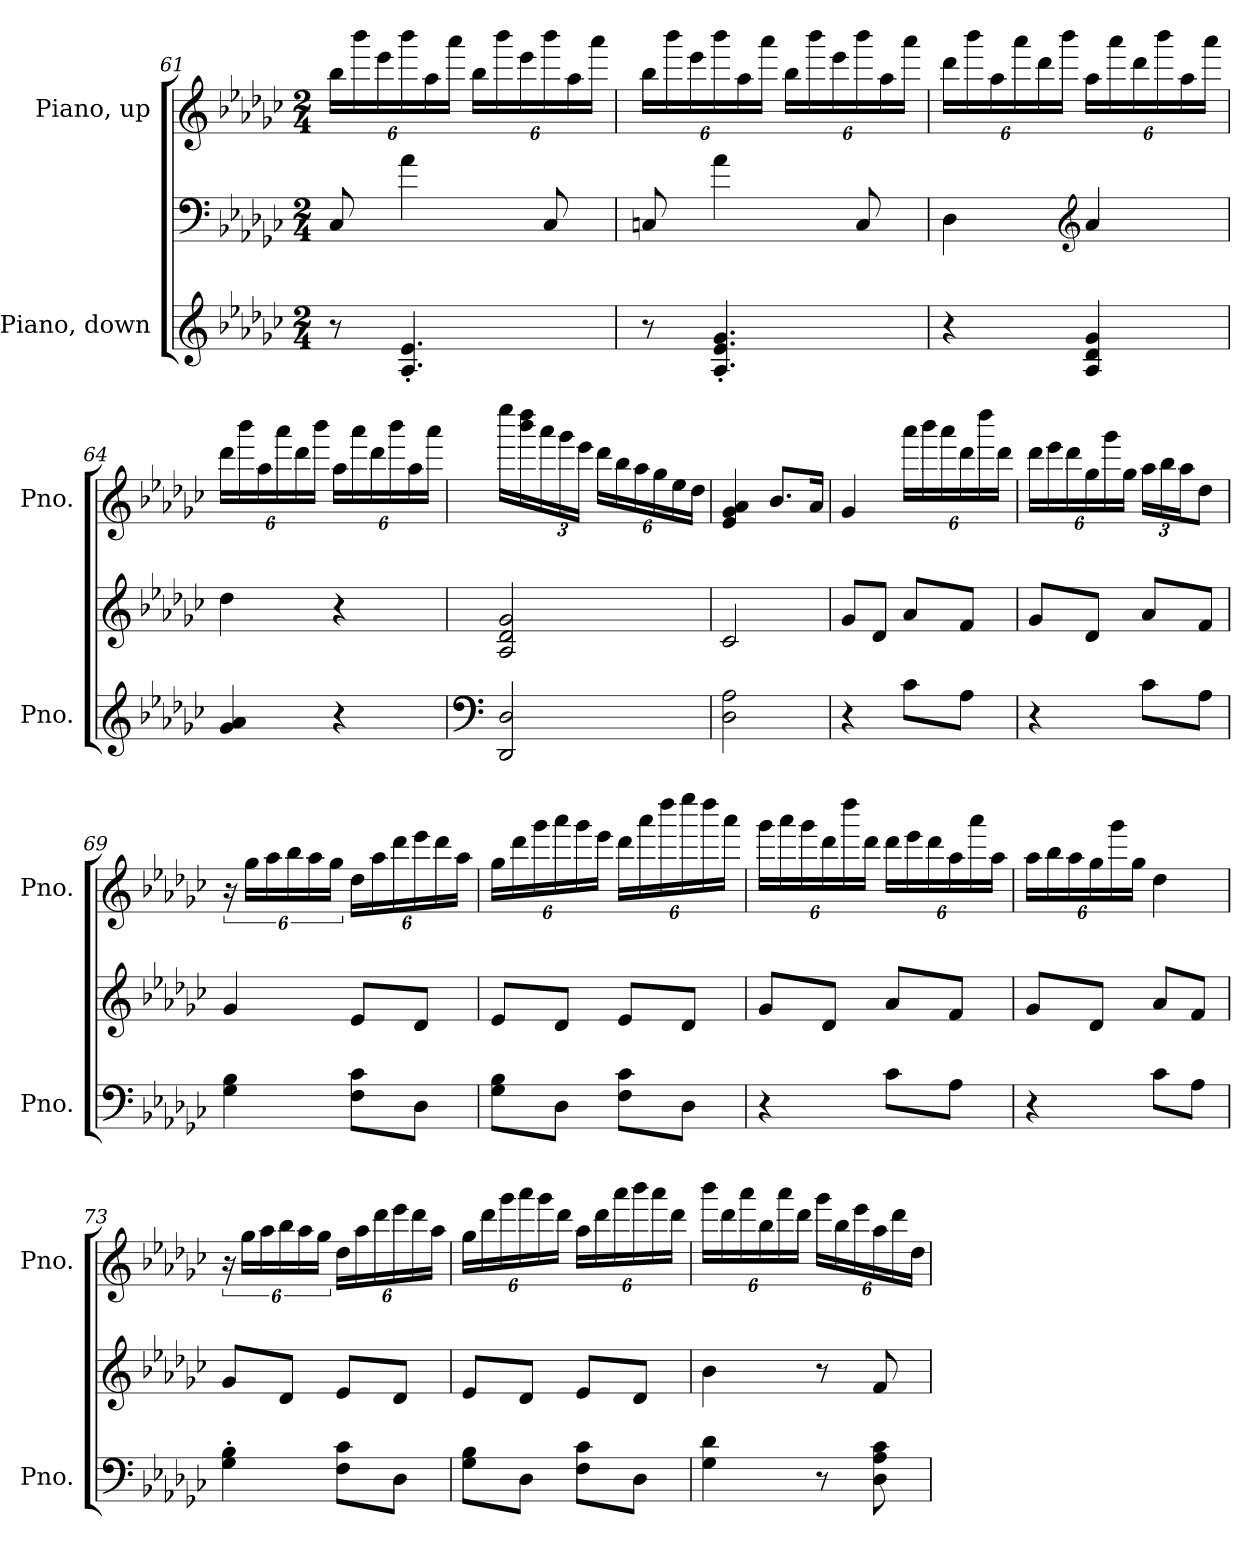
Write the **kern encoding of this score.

**kern	**kern	**kern
*part2	*part2	*part1
*staff3	*staff2	*staff1
*I"Piano, down	*	*I"Piano, up
*I'Pno.	*	*I'Pno.
!!LO:PB:g=z
*clefG2	*clefF4	*clefG2
*k[b-e-a-d-g-c-]	*k[b-e-a-d-g-c-]	*k[b-e-a-d-g-c-]
*M2/4	*M2/4	*M2/4
*	*	*Xbrackettup
=61	=61	=61
8r	8C-/	24bb-\LL
.	.	24bbb-\
.	.	24eee-\
4.A-/' 4.e-/'	4a-\	24bbb-\
.	.	24aa-\
.	.	24aaa-\JJ
.	.	24bb-\LL
.	.	24bbb-\
.	.	24eee-\
.	8C-/	24bbb-\
.	.	24aa-\
.	.	24aaa-\JJ
=62	=62	=62
8r	8Cn/	24bb-\LL
.	.	24bbb-\
.	.	24eee-\
4.A-/' 4.e-/' 4.g-/'	4a-\	24bbb-\
.	.	24aa-\
.	.	24aaa-\JJ
.	.	24bb-\LL
.	.	24bbb-\
.	.	24eee-\
.	8C/	24bbb-\
.	.	24aa-\
.	.	24aaa-\JJ
!!LO:LB:g=z
=63	=63	=63
4r	4D-\	24ddd-\LL
.	.	24bbb-\
.	.	24aa-\
.	.	24aaa-\
.	.	24ddd-\
.	.	24bbb-\JJ
*	*clefG2	*
4A-/ 4d-/ 4g-/	4a-/	24aa-\LL
.	.	24aaa-\
.	.	24ddd-\
.	.	24bbb-\
.	.	24aa-\
.	.	24aaa-\JJ
=64	=64	=64
4g-/ 4a-/	4dd-\	24ddd-\LL
.	.	24bbb-\
.	.	24aa-\
.	.	24aaa-\
.	.	24ddd-\
.	.	24bbb-\JJ
4r	4r	24aa-\LL
.	.	24aaa-\
.	.	24ddd-\
.	.	24bbb-\
.	.	24aa-\
.	.	24aaa-\JJ
!!LO:LB:g=z
=65	=65	=65
*clefF4	*	*
2DD-/ 2D-/	2A-/ 2d-/ 2g-/	16eeee-\LL
.	.	16bbb-\ 16dddd-\
.	.	24aaa-\
.	.	24ggg-\
.	.	24eee-\JJ
.	.	24ddd-\LL
.	.	24bb-\
.	.	24aa-\
.	.	24gg-\
.	.	24ee-\
.	.	24dd-\JJ
=66	=66	=66
2D-\ 2A-\	2c-/	4e-/ 4g-/ 4a-/
.	.	8.b-/L
.	.	16a-/Jk
=67	=67	=67
4r	8g-/L	4g-/
.	8d-/J	.
8c-\L	8a-/L	24aaa-\LL
.	.	24bbb-\
.	.	24aaa-\
8A-\J	8f/J	24ddd-\
.	.	24dddd-\
.	.	24ddd-\JJ
!!LO:LB:g=z
=68	=68	=68
4r	8g-/L	24ddd-\LL
.	.	24eee-\
.	.	24ddd-\
.	8d-/J	24gg-\
.	.	24ggg-\
.	.	24gg-\JJ
8c-\L	8a-/L	24aa-\LL
.	.	24bb-\
.	.	24aa-\J
8A-\J	8f/J	8dd-\J
=69	=69	=69
*	*	*brackettup
4G-\ 4B-\	4g-/	24r
.	.	24gg-\LL
.	.	24aa-\
*	*	*Xbrackettup
.	.	24bb-\
.	.	24aa-\
.	.	24gg-\JJ
8F\ 8c-\L	8e-/L	24dd-\LL
.	.	24aa-\
.	.	24ddd-\
8D-\J	8d-/J	24eee-\
.	.	24ddd-\
.	.	24aa-\JJ
!!LO:PB:g=z
=70	=70	=70
8G-\ 8B-\L	8e-/L	24gg-\LL
.	.	24ddd-\
.	.	24ggg-\
8D-\J	8d-/J	24aaa-\
.	.	24ggg-\
.	.	24eee-\JJ
8F\ 8c-\L	8e-/L	24ddd-\LL
.	.	24aaa-\
.	.	24dddd-\
8D-\J	8d-/J	24eeee-\
.	.	24dddd-\
.	.	24aaa-\JJ
=71	=71	=71
4r	8g-/L	24ggg-\LL
.	.	24aaa-\
.	.	24ggg-\
.	8d-/J	24ddd-\
.	.	24dddd-\
.	.	24ddd-\JJ
8c-\L	8a-/L	24ddd-\LL
.	.	24eee-\
.	.	24ddd-\
8A-\J	8f/J	24aa-\
.	.	24aaa-\
.	.	24aa-\JJ
!!LO:LB:g=z
=72	=72	=72
4r	8g-/L	24aa-\LL
.	.	24bb-\
.	.	24aa-\
.	8d-/J	24gg-\
.	.	24ggg-\
.	.	24gg-\JJ
8c-\L	8a-/L	4dd-\
8A-\J	8f/J	.
=73	=73	=73
*	*	*brackettup
4G-\' 4B-\'	8g-/L	24r
.	.	24gg-\LL
.	.	24aa-\
*	*	*Xbrackettup
.	8d-/J	24bb-\
.	.	24aa-\
.	.	24gg-\JJ
8F\ 8c-\L	8e-/L	24dd-\LL
.	.	24aa-\
.	.	24ddd-\
8D-\J	8d-/J	24eee-\
.	.	24ddd-\
.	.	24aa-\JJ
=74	=74	=74
8G-\ 8B-\L	8e-/L	24gg-\LL
.	.	24ddd-\
.	.	24ggg-\
8D-\J	8d-/J	24aaa-\
.	.	24ggg-\
.	.	24ddd-\JJ
8F\ 8c-\L	8e-/L	24aa-\LL
.	.	24ddd-\
.	.	24aaa-\
8D-\J	8d-/J	24bbb-\
.	.	24aaa-\
.	.	24ddd-\JJ
!!LO:LB:g=z
=75	=75	=75
4G-\ 4d-\	4b-\	24bbb-\LL
.	.	24ddd-\
.	.	24aaa-\
.	.	24bb-\
.	.	24aaa-\
.	.	24ddd-\JJ
8r	8r	24ggg-\LL
.	.	24bb-\
.	.	24eee-\
8D-\ 8A-\ 8c-\	8f/	24aa-\
.	.	24ddd-\
.	.	24dd-\JJ
=	=	=
*-	*-	*-
